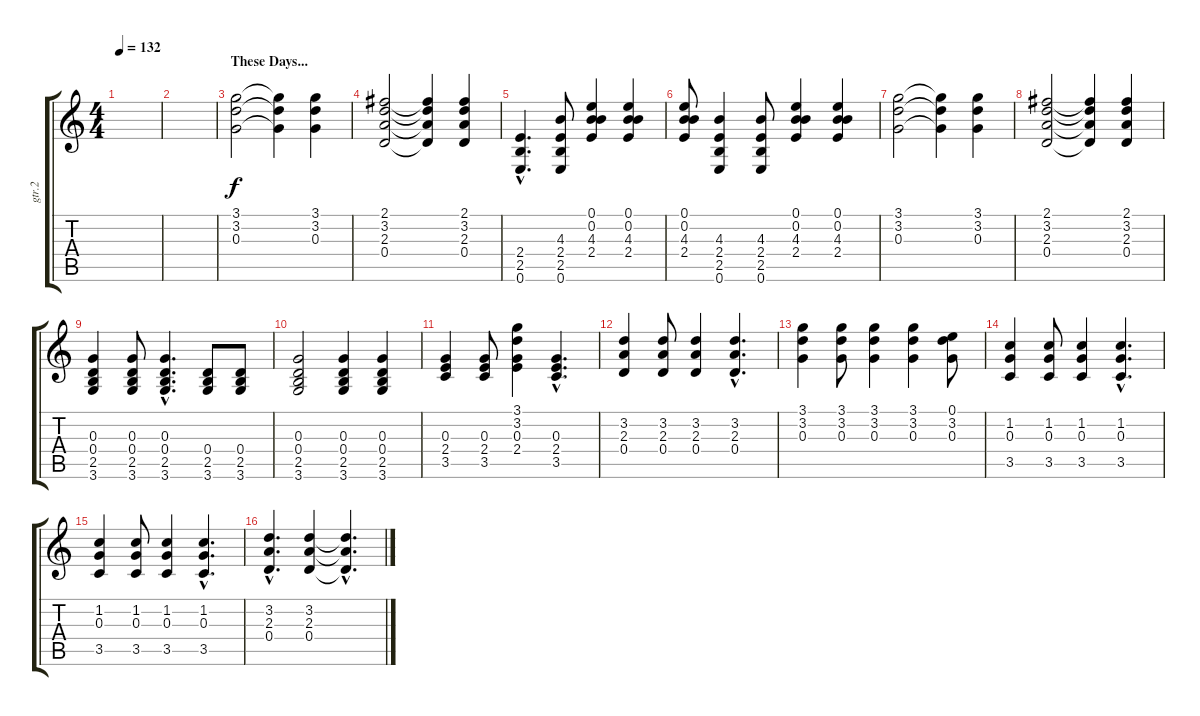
\track ("gtr.2" "gtr.2") {instrument acousticguitarsteel}
\staff {score tabs}
\tuning (E4 B3 G3 D3 A2 E2) {hide}
\ts (4 4)
\tempo 132
\clef g2
\ks c
|
|
\section ("" "These Days...")
(3.1 3.2 0.3).2 (3.1{t} 3.2{t} 0.3{t}).4 (3.1 3.2 0.3).4 |
(2.1 3.2 2.3 0.4).2 (2.1{t} 3.2{t} 2.3{t} 0.4{t}).4 (2.1 3.2 2.3 0.4).4 |
(2.4{hac} 2.5{hac} 0.6{hac}).4{d} (4.3 2.4 2.5 0.6).8 (0.1 0.2 4.3 2.4).4 (0.1 0.2 4.3 2.4).4 |
(0.1 0.2 4.3 2.4).8 (4.3 2.4 2.5 0.6).4 (4.3 2.4 2.5 0.6).8 (0.1 0.2 4.3 2.4).4 (0.1 0.2 4.3 2.4).4 |
(3.1 3.2 0.3).2 (3.1{t} 3.2{t} 0.3{t}).4 (3.1 3.2 0.3).4 |
(2.1 3.2 2.3 0.4).2 (2.1{t} 3.2{t} 2.3{t} 0.4{t}).4 (2.1 3.2 2.3 0.4).4 |
(0.3 0.4 2.5 3.6).4 (0.3 0.4 2.5 3.6).8 (0.3{hac} 0.4{hac} 2.5{hac} 3.6{hac}).4{d} (0.4 2.5 3.6).8 (0.4 2.5 3.6).8 |
(0.3 0.4 2.5 3.6).2 (0.3 0.4 2.5 3.6).4 (0.3 0.4 2.5 3.6).4 |
(0.3 2.4 3.5).4 (0.3 2.4 3.5).8 (3.1 3.2 0.3 2.4).4 (0.3{hac} 2.4{hac} 3.5{hac}).4{d} |
(3.2 2.3 0.4).4 (3.2 2.3 0.4).8 (3.2 2.3 0.4).4 (3.2{hac} 2.3{hac} 0.4{hac}).4{d} |
(3.1 3.2 0.3).4 (3.1 3.2 0.3).8 (3.1 3.2 0.3).4 (3.1 3.2 0.3).4 (0.1 3.2 0.3).8 |
(1.2 0.3 3.5).4 (1.2 0.3 3.5).8 (1.2 0.3 3.5).4 (1.2{hac} 0.3{hac} 3.5{hac}).4{d} |
(1.2 0.3 3.5).4 (1.2 0.3 3.5).8 (1.2 0.3 3.5).4 (1.2{hac} 0.3{hac} 3.5{hac}).4{d} |
(3.2{hac} 2.3{hac} 0.4{hac}).4{d} (3.2 2.3 0.4).4 (3.2{hac t} 2.3{hac t} 0.4{hac t}).4{d}
